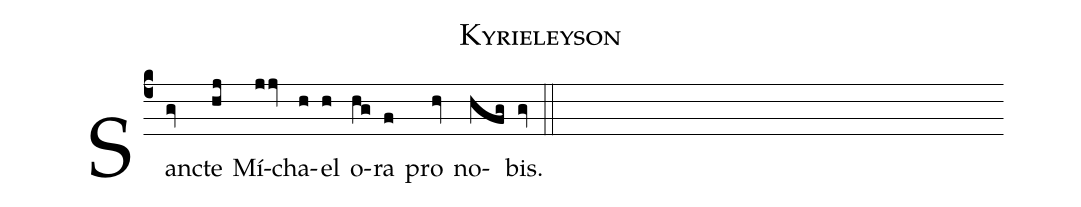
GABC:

name: Kyrieleyson;
%%
(c4) Sanc(gv)te(hj) Mí(jjv)cha(h)el(h) o(hg)ra(f) pro(hv) no(hfg)bis.(gv) (::)
